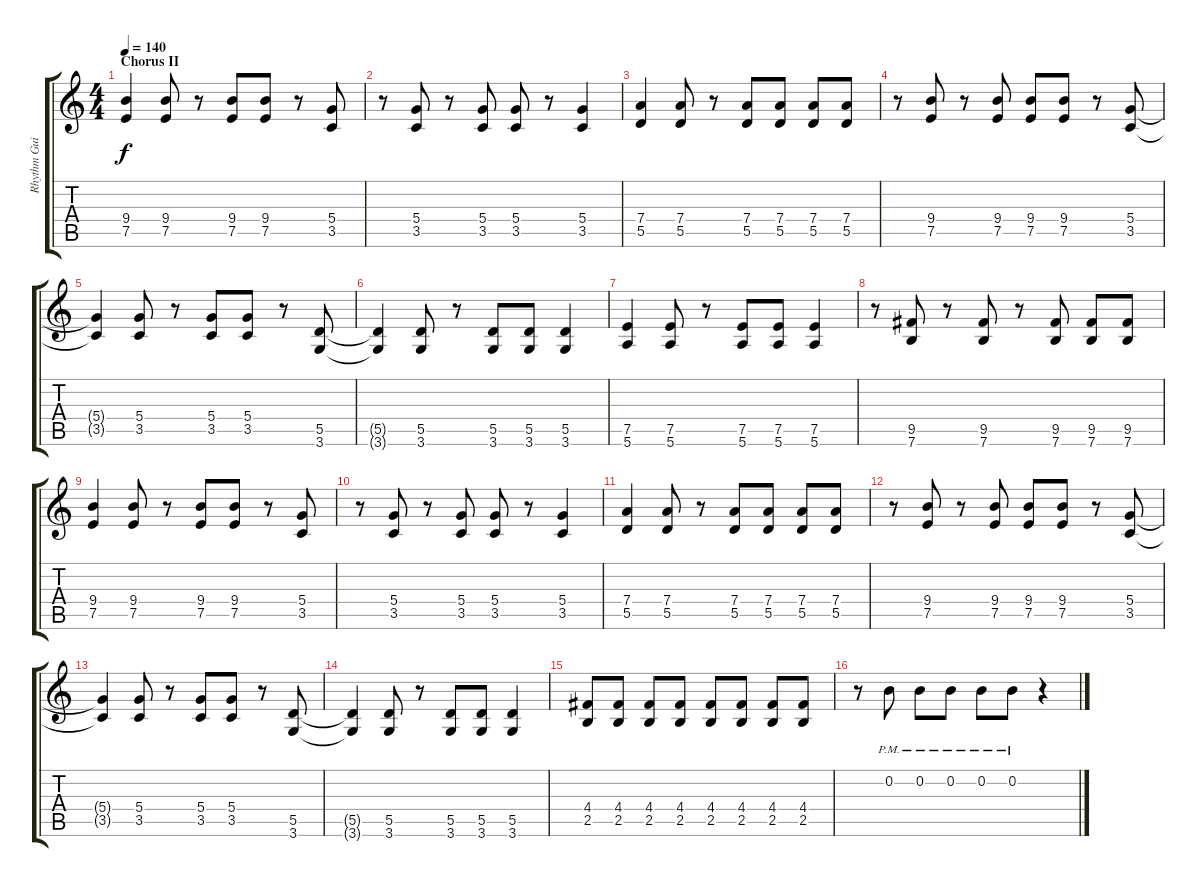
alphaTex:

\track ("Rhythm Guitar" "Rhythm Gui") {instrument distortionguitar}
\staff {score tabs}
\tuning (E4 B3 G3 D3 A2 E2) {hide}
\ts (4 4)
\section ("" "Chorus II")
\tempo 140
\clef g2
\ks c
(9.4 7.5).4{dy f} (9.4 7.5).8 r.8 (9.4 7.5).8 (9.4 7.5).8 r.8 (5.4 3.5).8 |
r.8 (5.4 3.5).8 r.8 (5.4 3.5).8 (5.4 3.5).8 r.8 (5.4 3.5).4 |
(7.4 5.5).4 (7.4 5.5).8 r.8 (7.4 5.5).8 (7.4 5.5).8 (7.4 5.5).8 (7.4 5.5).8 |
r.8 (9.4 7.5).8 r.8 (9.4 7.5).8 (9.4 7.5).8 (9.4 7.5).8 r.8 (5.4 3.5).8 |
(5.4{t} 3.5{t}).4 (5.4 3.5).8 r.8 (5.4 3.5).8 (5.4 3.5).8 r.8 (5.5 3.6).8 |
(5.5{t} 3.6{t}).4 (5.5 3.6).8 r.8 (5.5 3.6).8 (5.5 3.6).8 (5.5 3.6).4 |
(7.5 5.6).4 (7.5 5.6).8 r.8 (7.5 5.6).8 (7.5 5.6).8 (7.5 5.6).4 |
r.8 (9.5 7.6).8 r.8 (9.5 7.6).8 r.8 (9.5 7.6).8 (9.5 7.6).8 (9.5 7.6).8 |
(9.4 7.5).4 (9.4 7.5).8 r.8 (9.4 7.5).8 (9.4 7.5).8 r.8 (5.4 3.5).8 |
r.8 (5.4 3.5).8 r.8 (5.4 3.5).8 (5.4 3.5).8 r.8 (5.4 3.5).4 |
(7.4 5.5).4 (7.4 5.5).8 r.8 (7.4 5.5).8 (7.4 5.5).8 (7.4 5.5).8 (7.4 5.5).8 |
r.8 (9.4 7.5).8 r.8 (9.4 7.5).8 (9.4 7.5).8 (9.4 7.5).8 r.8 (5.4 3.5).8 |
(5.4{t} 3.5{t}).4 (5.4 3.5).8 r.8 (5.4 3.5).8 (5.4 3.5).8 r.8 (5.5 3.6).8 |
(5.5{t} 3.6{t}).4 (5.5 3.6).8 r.8 (5.5 3.6).8 (5.5 3.6).8 (5.5 3.6).4 |
(4.4 2.5).8 (4.4 2.5).8 (4.4 2.5).8 (4.4 2.5).8 (4.4 2.5).8 (4.4 2.5).8 (4.4 2.5).8 (4.4 2.5).8 |
r.8 0.2{pm}.8 0.2{pm}.8 0.2{pm}.8 0.2{pm}.8 0.2{pm}.8 r.4
